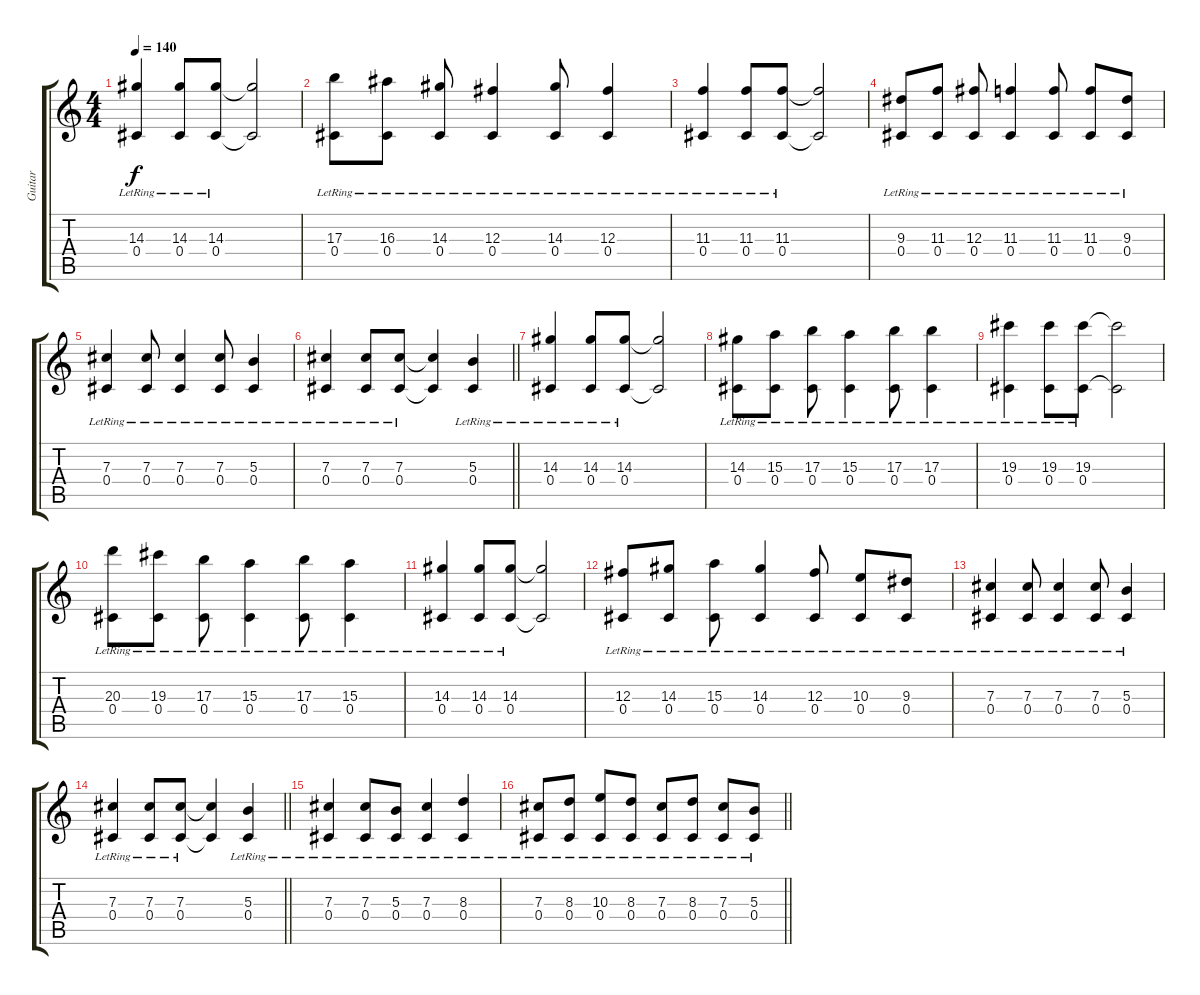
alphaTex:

\track ("Guitar" "Guitar") {instrument acousticguitarsteel}
\staff {score tabs}
\tuning (Eb4 Bb3 Gb3 Db3 Ab2 Eb2) {hide}
\ts (4 4)
\tempo 140
\clef g2
\ks c
(14.3 0.4{lr}).4{dy f} (14.3 0.4{lr}).8 (14.3 0.4{lr}).8 (14.3{t} 0.4{t}).2 |
(17.3 0.4{lr}).8 (16.3 0.4{lr}).8 (14.3 0.4{lr}).8 (12.3 0.4{lr}).4 (14.3 0.4{lr}).8 (12.3 0.4{lr}).4 |
(11.3 0.4{lr}).4 (11.3 0.4{lr}).8 (11.3 0.4{lr}).8 (11.3{t} 0.4{t}).2 |
(9.3 0.4{lr}).8 (11.3 0.4{lr}).8 (12.3 0.4{lr}).8 (11.3 0.4{lr}).4 (11.3 0.4{lr}).8 (11.3 0.4{lr}).8 (9.3 0.4{lr}).8 |
(7.3 0.4{lr}).4 (7.3 0.4{lr}).8 (7.3 0.4{lr}).4 (7.3 0.4{lr}).8 (5.3 0.4{lr}).4 |
\barLineRight lightlight
(7.3 0.4{lr}).4 (7.3 0.4{lr}).8 (7.3 0.4{lr}).8 (7.3{t} 0.4{t}).4 (5.3 0.4{lr}).4 |
(14.3{lr} 0.4{lr}).4 (14.3{lr} 0.4{lr}).8 (14.3{lr} 0.4{lr}).8 (14.3{t} 0.4{t}).2 |
(14.3{lr} 0.4{lr}).8 (15.3{lr} 0.4{lr}).8 (17.3{lr} 0.4{lr}).8 (15.3{lr} 0.4{lr}).4 (17.3{lr} 0.4{lr}).8 (17.3{lr} 0.4{lr}).4 |
(19.3{lr} 0.4{lr}).4 (19.3{lr} 0.4{lr}).8 (19.3{lr} 0.4{lr}).8 (19.3{t} 0.4{t}).2 |
(20.3{lr} 0.4{lr}).8 (19.3{lr} 0.4{lr}).8 (17.3{lr} 0.4{lr}).8 (15.3{lr} 0.4{lr}).4 (17.3{lr} 0.4{lr}).8 (15.3{lr} 0.4{lr}).4 |
(14.3{lr} 0.4{lr}).4 (14.3{lr} 0.4{lr}).8 (14.3{lr} 0.4{lr}).8 (14.3{t} 0.4{t}).2 |
(12.3{lr} 0.4{lr}).8 (14.3{lr} 0.4{lr}).8 (15.3{lr} 0.4{lr}).8 (14.3{lr} 0.4{lr}).4 (12.3{lr} 0.4{lr}).8 (10.3{lr} 0.4{lr}).8 (9.3{lr} 0.4{lr}).8 |
(7.3{lr} 0.4{lr}).4 (7.3{lr} 0.4{lr}).8 (7.3{lr} 0.4{lr}).4 (7.3{lr} 0.4{lr}).8 (5.3{lr} 0.4{lr}).4 |
\barLineRight lightlight
(7.3{lr} 0.4{lr}).4 (7.3{lr} 0.4{lr}).8 (7.3{lr} 0.4{lr}).8 (7.3{t} 0.4{t}).4 (5.3{lr} 0.4{lr}).4 |
(7.3{lr} 0.4{lr}).4 (7.3{lr} 0.4{lr}).8 (5.3{lr} 0.4{lr}).8 (7.3{lr} 0.4{lr}).4 (8.3{lr} 0.4{lr}).4 |
\barLineRight lightlight
(7.3{lr} 0.4{lr}).8 (8.3{lr} 0.4{lr}).8 (10.3{lr} 0.4{lr}).8 (8.3{lr} 0.4{lr}).8 (7.3{lr} 0.4{lr}).8 (8.3{lr} 0.4{lr}).8 (7.3{lr} 0.4{lr}).8 (5.3{lr} 0.4{lr}).8
